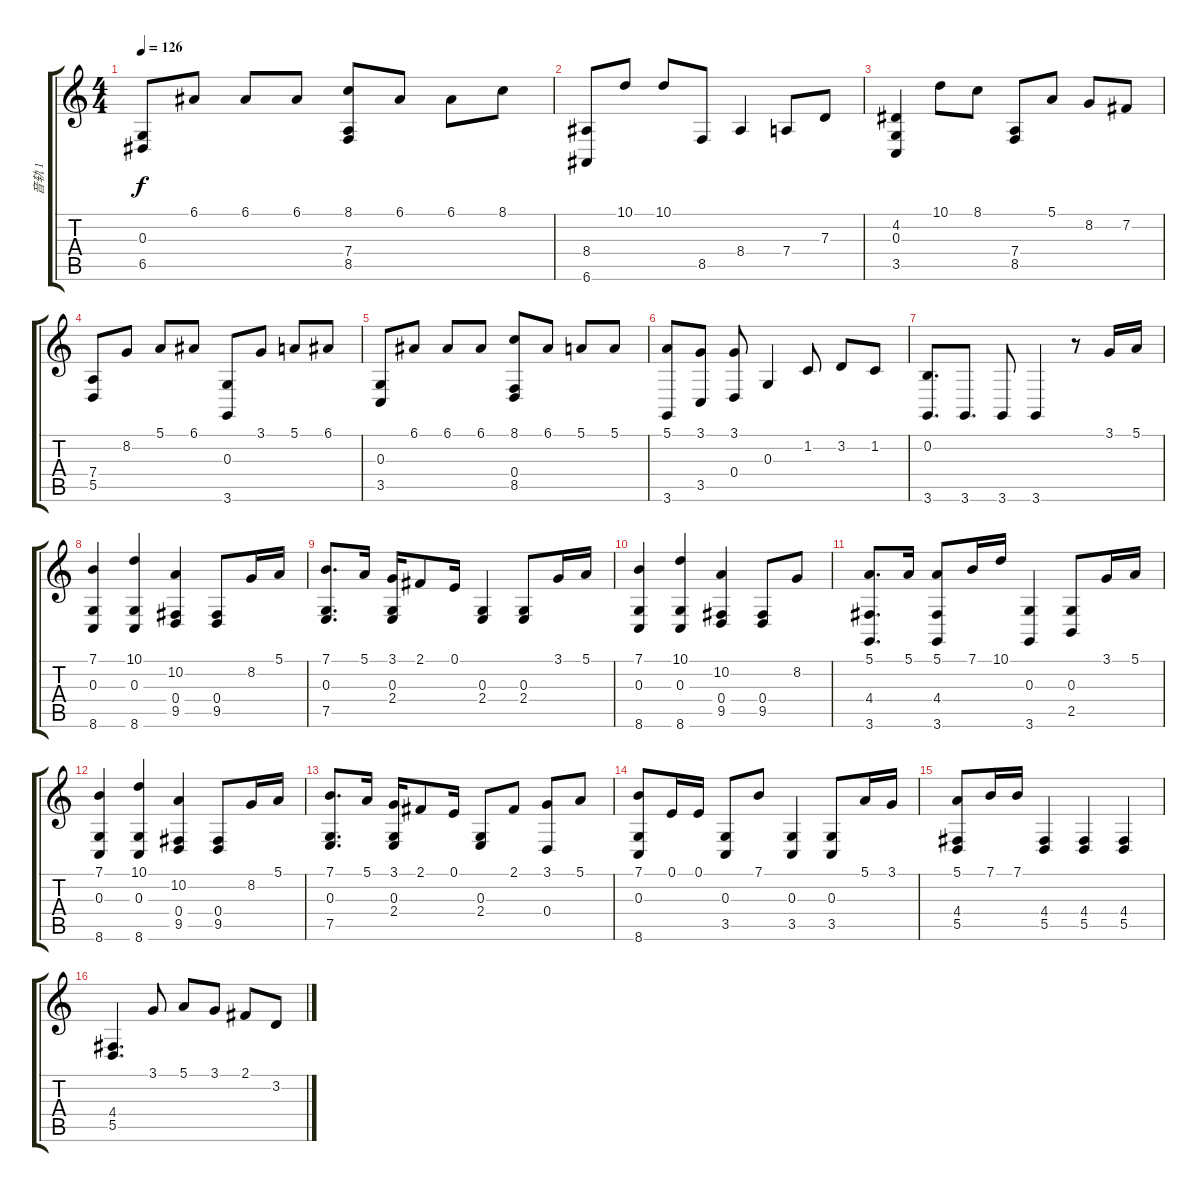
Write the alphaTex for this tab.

\track ("音轨 1" "音轨 1") {instrument acousticgrandpiano}
\staff {score tabs}
\tuning (E4 B3 G3 D3 A2 E2) {hide}
\ts (4 4)
\tempo 126
\clef g2
\ks c
(0.3 6.5).8{dy f} 6.1.8 6.1.8 6.1.8 (8.1 7.4 8.5).8 6.1.8 6.1.8 8.1.8 |
(8.4 6.6).8 10.1.8 10.1.8 8.5.8 8.4.4 7.4.8 7.3.8 |
(4.2 0.3 3.5).4 10.1.8 8.1.8 (7.4 8.5).8 5.1.8 8.2.8 7.2.8 |
(7.4 5.5).8 8.2.8 5.1.8 6.1.8 (0.3 3.6).8 3.1.8 5.1.8 6.1.8 |
(0.3 3.5).8 6.1.8 6.1.8 6.1.8 (8.1 0.4 8.5).8 6.1.8 5.1.8 5.1.8 |
(5.1 3.6).8 (3.1 3.5).8 (3.1 0.4).8 0.3.4 1.2.8 3.2.8 1.2.8 |
(0.2 3.6).8{d} 3.6.8{d} 3.6.8 3.6.4 r.8 3.1.16 5.1.16 |
(7.1 0.3 8.6).4 (10.1 0.3 8.6).4 (10.2 0.4 9.5).4 (0.4 9.5).8 8.2.16 5.1.16 |
(7.1 0.3 7.5).8{d} 5.1.16 (3.1 0.3 2.4).16 2.1.8 0.1.16 (0.3 2.4).4 (0.3 2.4).8 3.1.16 5.1.16 |
(7.1 0.3 8.6).4 (10.1 0.3 8.6).4 (10.2 0.4 9.5).4 (0.4 9.5).8 8.2.8 |
(5.1 4.4 3.6).8{d} 5.1.16 (5.1 4.4 3.6).8 7.1.16 10.1.16 (0.3 3.6).4 (0.3 2.5).8 3.1.16 5.1.16 |
(7.1 0.3 8.6).4 (10.1 0.3 8.6).4 (10.2 0.4 9.5).4 (0.4 9.5).8 8.2.16 5.1.16 |
(7.1 0.3 7.5).8{d} 5.1.16 (3.1 0.3 2.4).16 2.1.8 0.1.16 (0.3 2.4).8 2.1.8 (3.1 0.4).8 5.1.8 |
(7.1 0.3 8.6).8 0.1.16 0.1.16 (0.3 3.5).8 7.1.8 (0.3 3.5).4 (0.3 3.5).8 5.1.16 3.1.16 |
(5.1 4.4 5.5).8 7.1.16 7.1.16 (4.4 5.5).4 (4.4 5.5).4 (4.4 5.5).4 |
(4.4 5.5).4{d} 3.1.8 5.1.8 3.1.8 2.1.8 3.2.8
